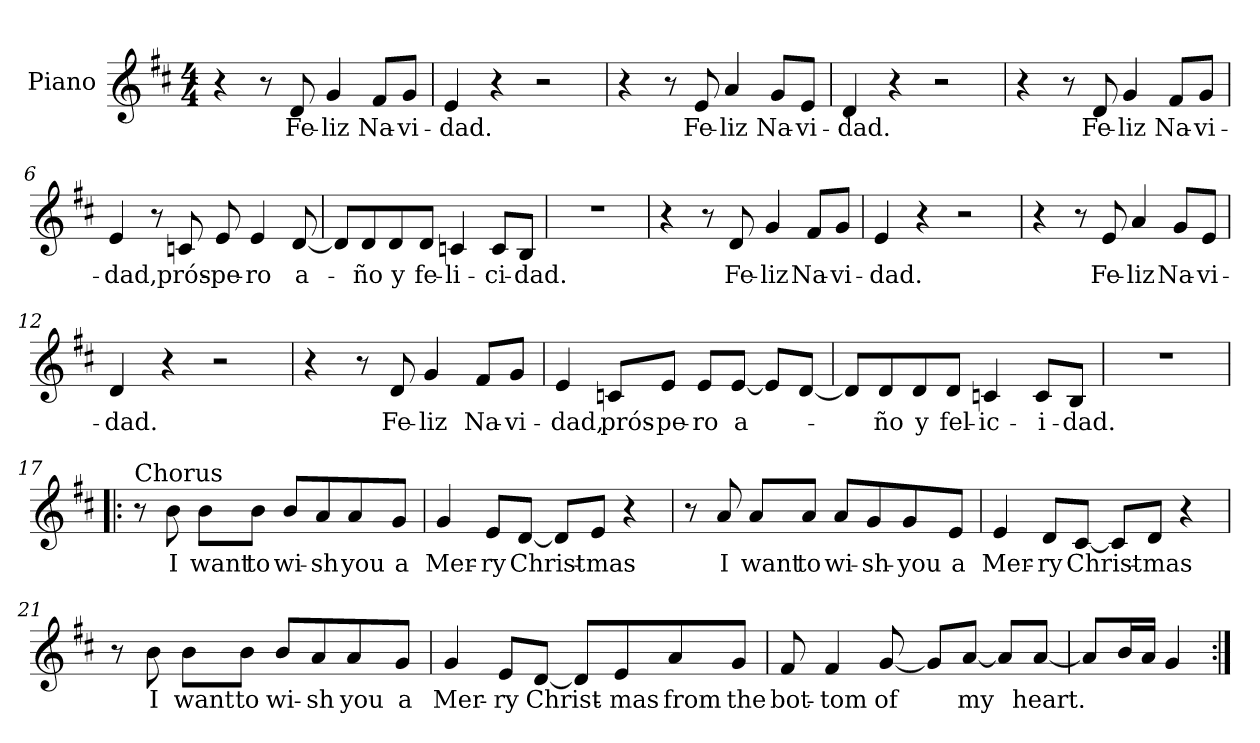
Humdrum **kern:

**kern	**text
*part1	*part1
*staff1	*staff1
*I"Piano	*
*I'Pno	*
*clefG2	*
*k[f#c#]	*
*D:	*
*M4/4	*
=1	=1
4r	.
8r	.
!	!LO:LY:b
8d/	Fe-
!	!LO:LY:b
4g/	-liz
!	!LO:LY:b
8f#/L	Na-
!	!LO:LY:b
8g/J	-vi-
=2	=2
!	!LO:LY:b
4e/	-dad.
4r	.
2r	.
=3	=3
4r	.
8r	.
!	!LO:LY:b
8e/	Fe-
!	!LO:LY:b
4a/	-liz
!	!LO:LY:b
8g/L	Na-
!	!LO:LY:b
8e/J	-vi-
=4	=4
!	!LO:LY:b
4d/	-dad.
4r	.
2r	.
!!LO:LB:g=z
=5	=5
4r	.
8r	.
!	!LO:LY:b
8d/	Fe-
!	!LO:LY:b
4g/	-liz
!	!LO:LY:b
8f#/L	Na-
!	!LO:LY:b
8g/J	-vi-
=6	=6
!	!LO:LY:b
4e/	-dad,
8r	.
!	!LO:LY:b
8cn/	prós-
!	!LO:LY:b
8e/	-pe-
!	!LO:LY:b
4e/	-ro
!	!LO:LY:b
[8d/	a-
=7	=7
8d/L]	.
!	!LO:LY:b
8d/	-ño
!	!LO:LY:b
8d/	y
!	!LO:LY:b
8d/J	fe-
!	!LO:LY:b
4cn/	-li-
!	!LO:LY:b
8c/L	-ci-
!	!LO:LY:b
8B/J	-dad.
=8	=8
1r	.
!!LO:LB:g=z
=9	=9
4r	.
8r	.
!	!LO:LY:b
8d/	Fe-
!	!LO:LY:b
4g/	-liz
!	!LO:LY:b
8f#/L	Na-
!	!LO:LY:b
8g/J	-vi-
=10	=10
!	!LO:LY:b
4e/	-dad.
4r	.
2r	.
=11	=11
4r	.
8r	.
!	!LO:LY:b
8e/	Fe-
!	!LO:LY:b
4a/	-liz
!	!LO:LY:b
8g/L	Na-
!	!LO:LY:b
8e/J	-vi-
=12	=12
!	!LO:LY:b
4d/	-dad.
4r	.
2r	.
!!LO:LB:g=z
=13	=13
4r	.
8r	.
!	!LO:LY:b
8d/	Fe-
!	!LO:LY:b
4g/	-liz
!	!LO:LY:b
8f#/L	Na-
!	!LO:LY:b
8g/J	-vi-
=14	=14
!	!LO:LY:b
4e/	-dad,
!	!LO:LY:b
8cn/L	prós-
!	!LO:LY:b
8e/J	-pe-
!	!LO:LY:b
8e/L	-ro
!	!LO:LY:b
[8e/J	a-
8e/L]	.
[8d/J	.
=15	=15
8d/L]	.
!	!LO:LY:b
8d/	-ño
!	!LO:LY:b
8d/	y
!	!LO:LY:b
8d/J	fel-
!	!LO:LY:b
4cn/	-ic-
!	!LO:LY:b
8c/L	-i-
!	!LO:LY:b
8B/J	-dad.
=16	=16
1r	.
!!LO:LB:g=z
=17!|:	=17!|:
!LO:TX:a:t=Chorus	!
8r	.
!	!LO:LY:b
8b\	I
!	!LO:LY:b
8b\L	want
!	!LO:LY:b
8b\J	to
!	!LO:LY:b
8b/L	wi-
!	!LO:LY:b
8a/	-sh
!	!LO:LY:b
8a/	you
!	!LO:LY:b
8g/J	a
=18	=18
!	!LO:LY:b
4g/	Mer-
!	!LO:LY:b
8e/L	-ry
!	!LO:LY:b
[8d/J	Christ-
8d/L]	.
!	!LO:LY:b
8e/J	-mas
4r	.
=19	=19
8r	.
!	!LO:LY:b
8a/	I
!	!LO:LY:b
8a/L	want
!	!LO:LY:b
8a/J	to
!	!LO:LY:b
8a/L	wi-
!	!LO:LY:b
8g/	-sh-
!	!LO:LY:b
8g/	-you
!	!LO:LY:b
8e/J	a
=20	=20
!	!LO:LY:b
4e/	Mer-
!	!LO:LY:b
8d/L	-ry
!	!LO:LY:b
[8c#/J	Christ-
8c#/L]	.
!	!LO:LY:b
8d/J	-mas
4r	.
!!LO:LB:g=z
=21	=21
8r	.
!	!LO:LY:b
8b\	I
!	!LO:LY:b
8b\L	want
!	!LO:LY:b
8b\J	to
!	!LO:LY:b
8b/L	wi-
!	!LO:LY:b
8a/	-sh
!	!LO:LY:b
8a/	you
!	!LO:LY:b
8g/J	a
=22	=22
!	!LO:LY:b
4g/	Mer-
!	!LO:LY:b
8e/L	-ry
!	!LO:LY:b
[8d/J	Christ-
8d/L]	.
!	!LO:LY:b
8e/	-mas
!	!LO:LY:b
8a/	from
!	!LO:LY:b
8g/J	the
=23	=23
!	!LO:LY:b
8f#/	bot-
!	!LO:LY:b
4f#/	-tom
!	!LO:LY:b
[8g/	of
8g/L]	.
!	!LO:LY:b
[8a/J	my
8a/L]	.
!	!LO:LY:b
[8a/J	heart.
=24	=24
8a/L]	.
16b/L	.
16a/JJ	.
4g/	.
=:|!	=:|!
*-	*-
